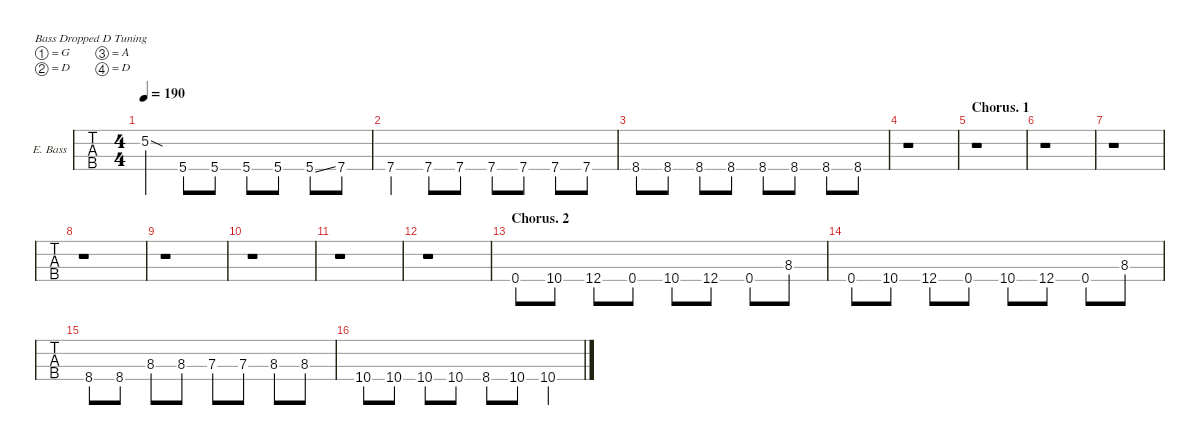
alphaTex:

\defaultSystemsLayout 4
\hideDynamics
\bracketExtendMode nobrackets
\firstSystemTrackNameOrientation horizontal
\track ("Ele. Bass" "E. Bass") {defaultSystemsLayout 4 instrument electricbassfinger}
\staff {tabs}
\tuning (G2 D2 A1 D1)
\ts (4 4)
\tempo 190
\clef f4
\scale
0.285842
\ks dminor
5.2{sod acc forcenatural}.4{dy f} 5.4{acc forcenatural}.8 5.4{acc forcenatural}.8 5.4{acc forcenatural}.8 5.4{acc forcenatural}.8 5.4{ss acc forcenatural}.8 7.4{acc forcenatural}.8 |
\scale
0.238053 7.4{acc forcenatural}.4 7.4{acc forcenatural}.8 7.4{acc forcenatural}.8 7.4{acc forcenatural}.8 7.4{acc forcenatural}.8 7.4{acc forcenatural}.8 7.4{acc forcenatural}.8 |
\scale
0.238053 8.4{acc b}.8 8.4{acc b}.8 8.4{acc b}.8 8.4{acc b}.8 8.4{acc b}.8 8.4{acc b}.8 8.4{acc b}.8 8.4{acc b}.8 |
\scale
0.238052 r.1 |
\section ("" "Chorus. 1")
r.1 |
r.1 |
r.1 |
r.1 |
r.1 |
r.1 |
r.1 |
r.1 |
\section ("" "Chorus. 2")
\scale
0.285842 0.4{acc forcenatural}.8 10.4{acc forcenatural}.8 12.4{acc forcenatural}.8 0.4{acc forcenatural}.8 10.4{acc forcenatural}.8 12.4{acc forcenatural}.8 0.4{acc forcenatural}.8 8.3{acc forcenatural}.8 |
\scale
0.238053 0.4{acc forcenatural}.8 10.4{acc forcenatural}.8 12.4{acc forcenatural}.8 0.4{acc forcenatural}.8 10.4{acc forcenatural}.8 12.4{acc forcenatural}.8 0.4{acc forcenatural}.8 8.3{acc forcenatural}.8 |
\scale
0.238052 8.4{acc b}.8 8.4{acc b}.8 8.3{acc forcenatural}.8 8.3{acc forcenatural}.8 7.3{acc forcenatural}.8 7.3{acc forcenatural}.8 8.3{acc forcenatural}.8 8.3{acc forcenatural}.8 |
\scale
0.238053 10.4{acc forcenatural}.8 10.4{acc forcenatural}.8 10.4{acc forcenatural}.8 10.4{acc forcenatural}.8 8.4{acc b}.8 10.4{acc forcenatural}.8 10.4{acc forcenatural}.4
